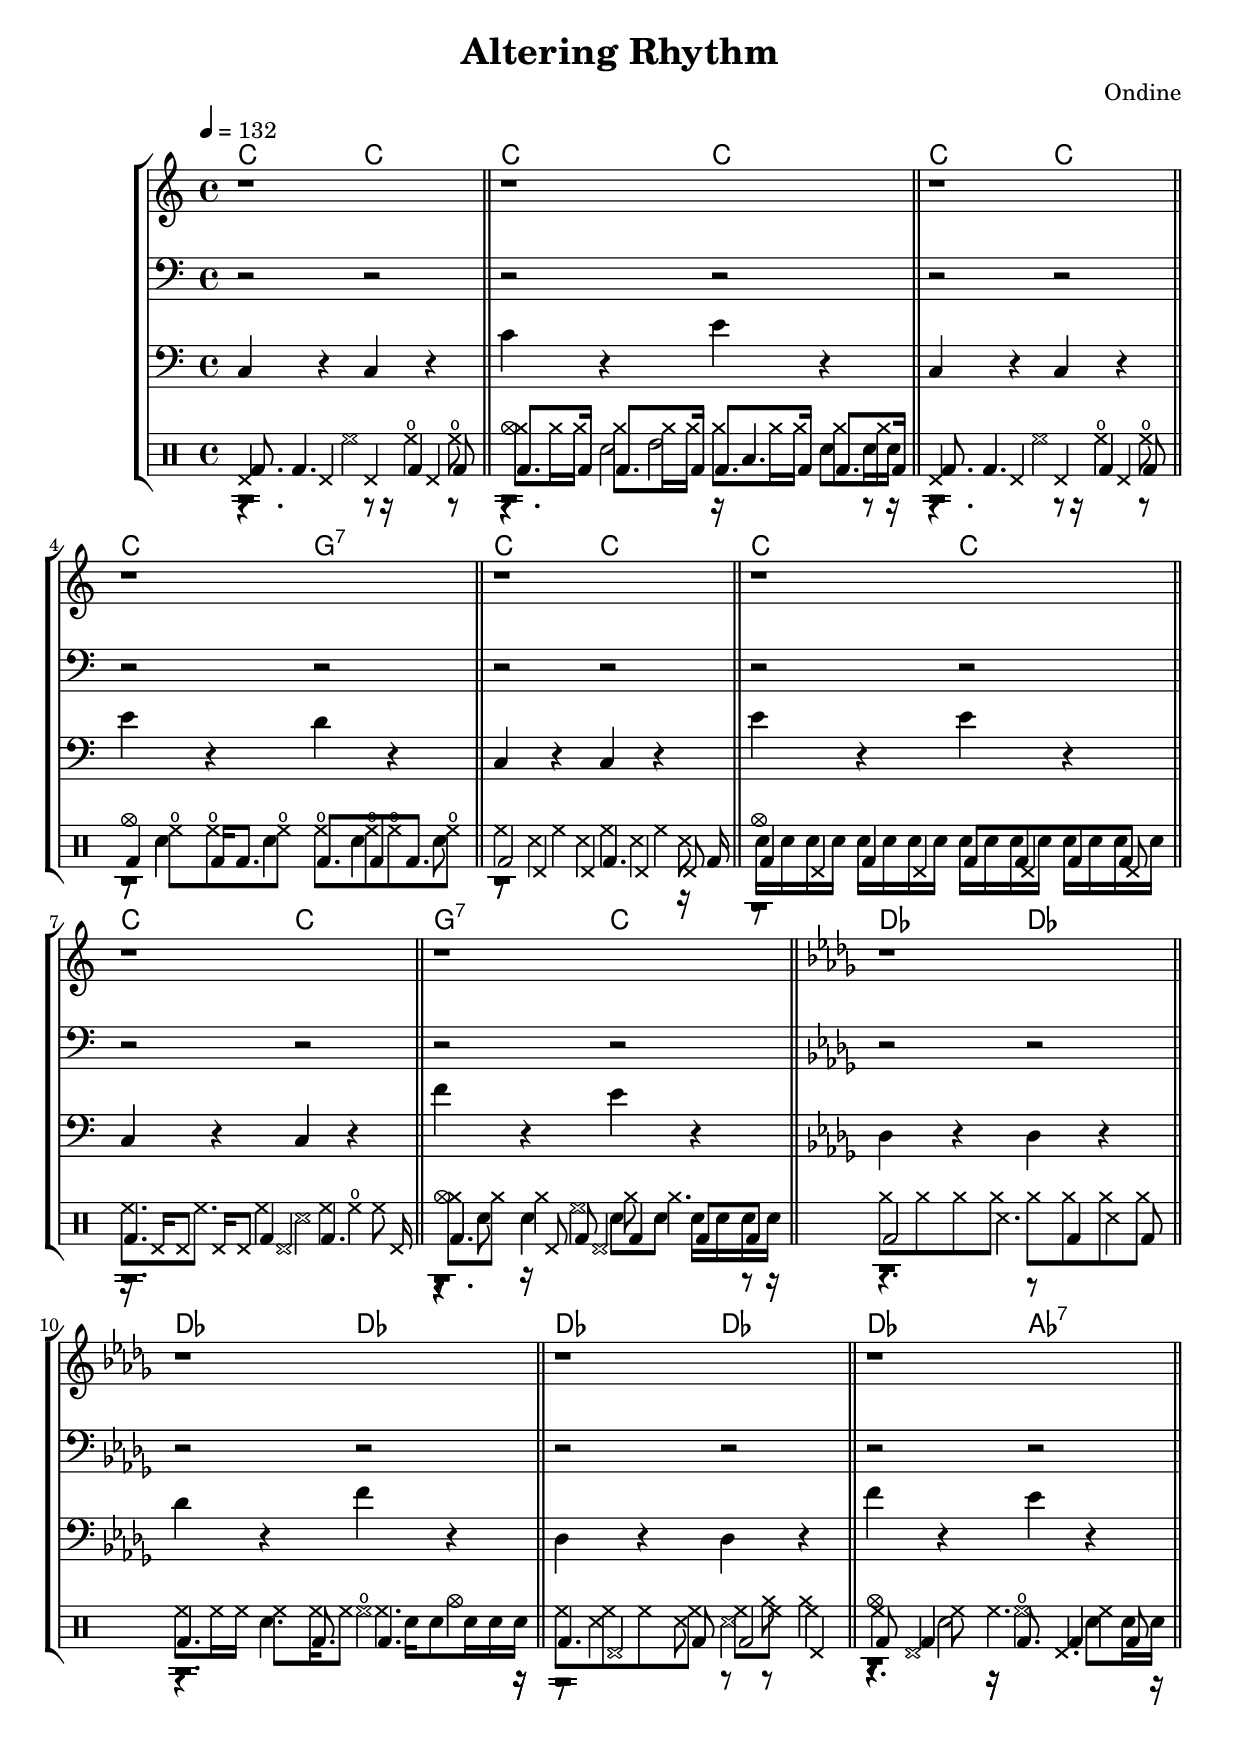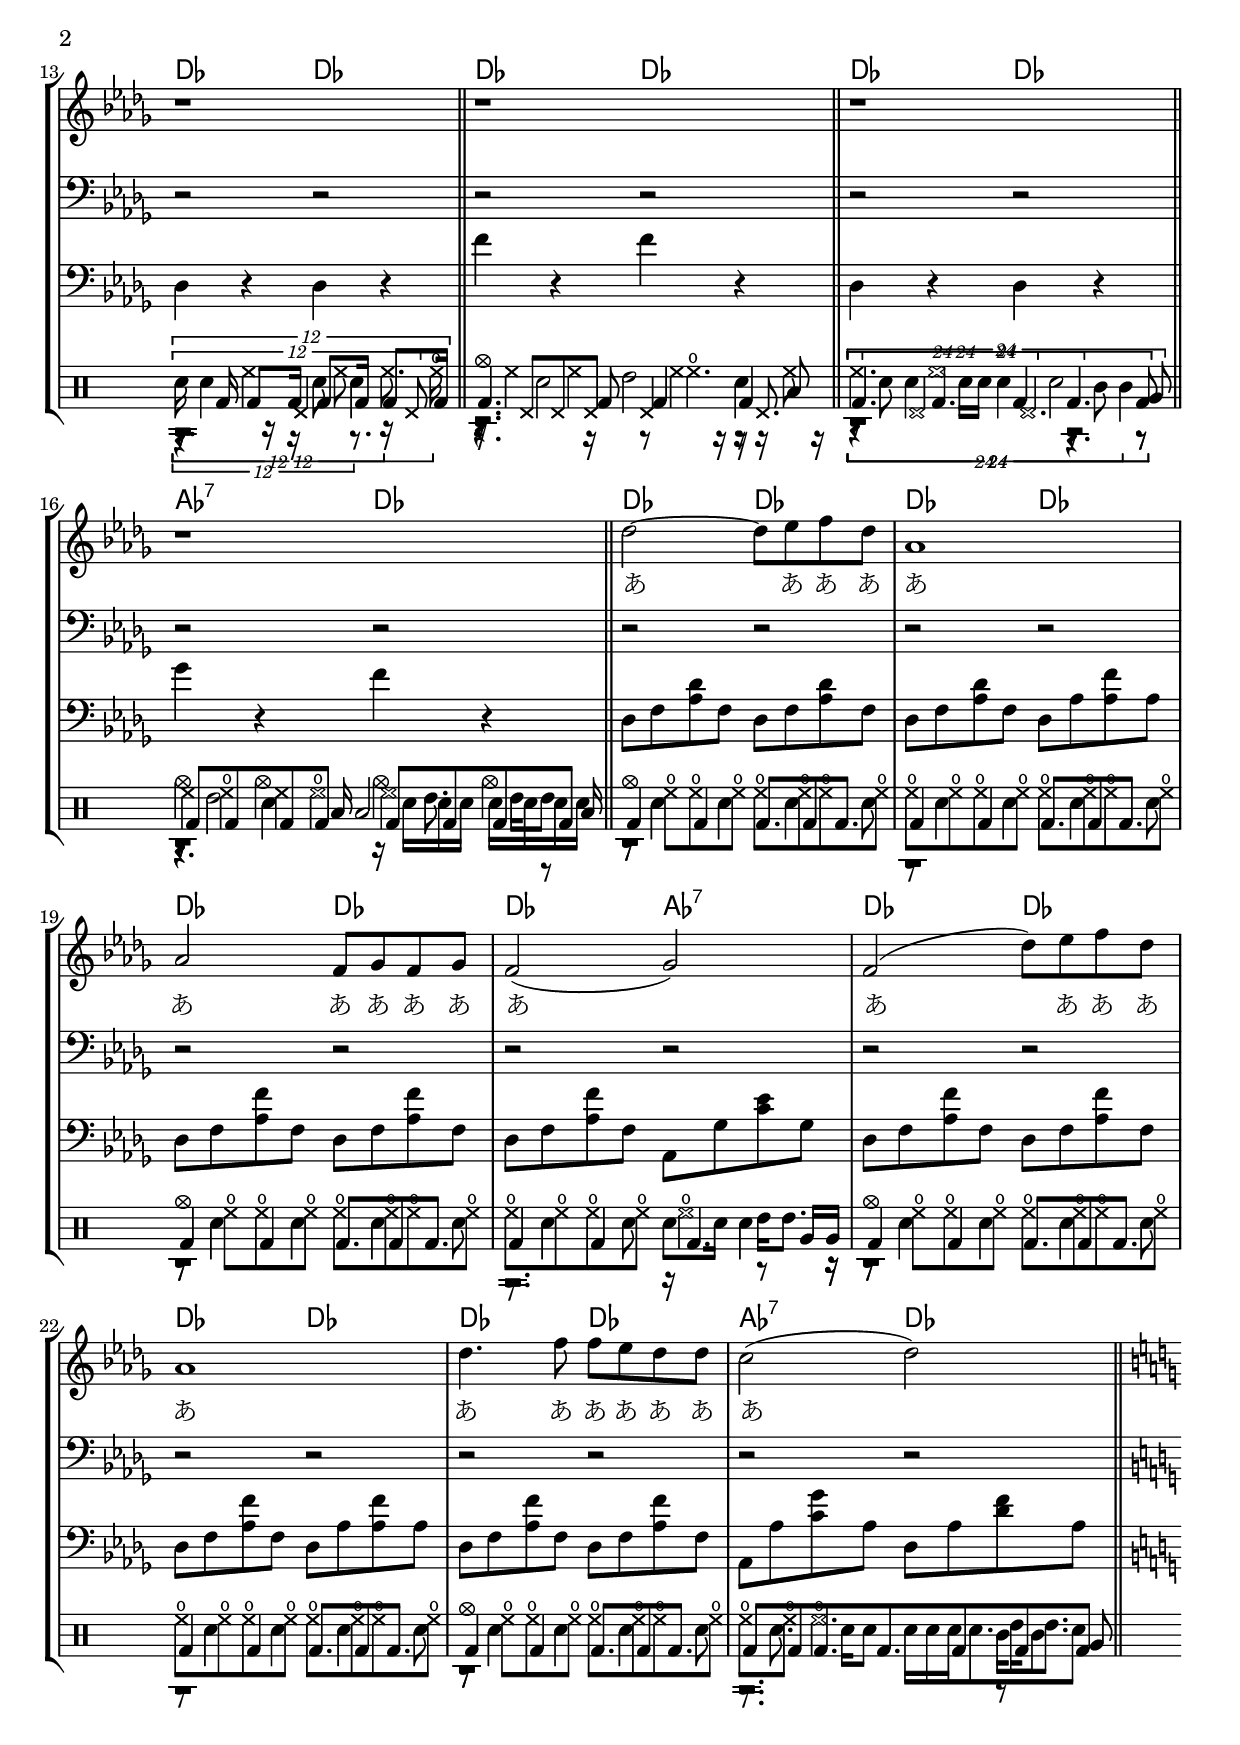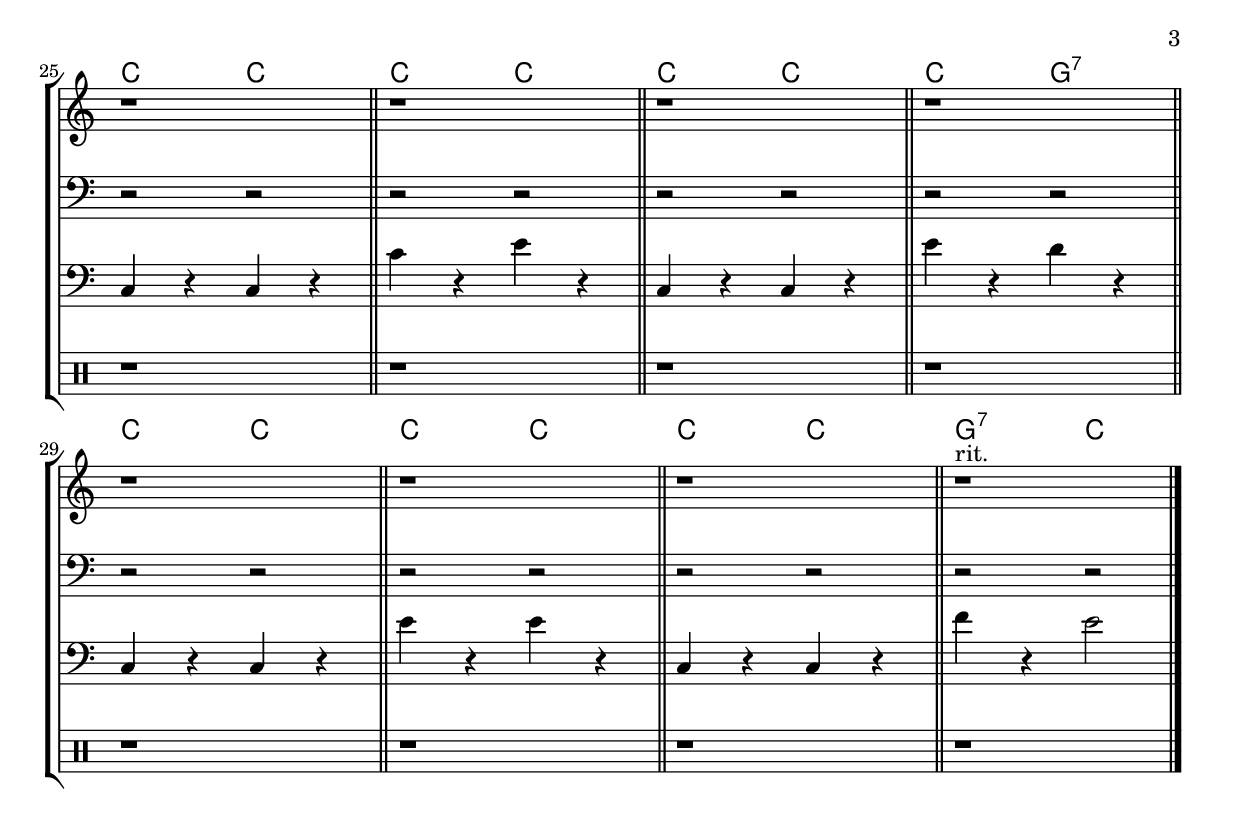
\version "2.12.1"

\header {
	title = \markup {"Altering Rhythm"}
	composer = \markup \center-column {Ondine}
}

harmony = \chordmode {
	c2 c 

	c c 

	c c 

	c g:7 

	c c 

	c c 

	c c 

	g:7 c 

	des des 

	des des 

	des des 

	des as:7 

	des des 

	des des 

	des des 

	as:7 des 

	des des des des des des des as:7 des des des des des des as:7 des 

	c c 

	c c 

	c c 

	c g:7 

	c c 

	c c 

	c c 

	g:7 c 
}

melody = {
	\key c \major
	\tempo 4 = 132
	r1   
	r1   
	r1   
	r1   
	r1   
	r1   
	r1   
	r1   
	\key des \major
	r1   
	r1   
	r1   
	r1   
	r1   
	r1   
	r1   
	r1   
	\set Staff.midiInstrument = #"Distorted Guitar"
	 des''2~des''8  es''8  f''8  des''8 
	as'1 
	as'2  f'8  ges'8  f'8  ges'8 
	f'2  (ges'2) 
	f'2  (des''8)  es''8  f''8  des''8 
	as'1 
	des''4.  f''8  f''8  es''8  des''8  des''8 
	c''2  (des''2)
	\key c \major
	r1   
	r1   
	r1   
	r1   
	r1   
	r1   
	r1   
	r1^"rit." \bar "|."
}

words = \lyricmode {
	
	
	
	
	
	
	
	
	
	
	
	
	
	
	
	
	あ  あ  あ  あ  あ  あ  あ  あ  あ  あ  あ  あ  あ  あ  あ  あ  あ  あ  あ  あ  あ  あ  あ  
	
	
	
	
	
	
	
	
}

tempochange = {
	\tempo 4 = 132
	r1 \bar "||"
	\tempo 4 = 132
	r1 \bar "||"
	\tempo 4 = 132
	r1 \bar "||"
	\tempo 4 = 132
	r1 \bar "||"
	\tempo 4 = 132
	r1 \bar "||"
	\tempo 4 = 132
	r1 \bar "||"
	\tempo 4 = 132
	r1 \bar "||"
	\tempo 4 = 132
	r1 \bar "||"
	\tempo 4 = 132
	r1 \bar "||"
	\tempo 4 = 132
	r1 \bar "||"
	\tempo 4 = 132
	r1 \bar "||"
	\tempo 4 = 132
	r1 \bar "||"
	\tempo 4 = 132
	r1 \bar "||"
	\tempo 4 = 132
	r1 \bar "||"
	\tempo 4 = 132
	r1 \bar "||"
	\tempo 4 = 132
	r1 \bar "||"
	\tempo 4 = 132
	r1 | r1 | r1 | r1 | r1 | r1 | r1 | r1 \bar "||"
	\tempo 4 = 132
	r1 \bar "||"
	\tempo 4 = 132
	r1 \bar "||"
	\tempo 4 = 132
	r1 \bar "||"
	\tempo 4 = 132
	r1 \bar "||"
	\tempo 4 = 132
	r1 \bar "||"
	\tempo 4 = 132
	r1 \bar "||"
	\tempo 4 = 132
	r1 \bar "||"
	\tempo 4 = 132
	\tempo 4 = 99 r2 \tempo 4 = 88 r2 \bar "|."
}

mainacc = {
	\clef bass
	\set Staff.midiInstrument = #"Acoustic grand"
	\key c \major
	\tempo 4 = 132
	r2
	r2
	\bar "||"

	\set Staff.midiInstrument = #"Acoustic grand"
	r2
	r2
	\bar "||"

	\set Staff.midiInstrument = #"Acoustic grand"
	r2
	r2
	\bar "||"

	\set Staff.midiInstrument = #"Acoustic grand"
	r2
	r2
	\bar "||"

	\set Staff.midiInstrument = #"Acoustic grand"
	r2
	r2
	\bar "||"

	\set Staff.midiInstrument = #"Acoustic grand"
	r2
	r2
	\bar "||"

	\set Staff.midiInstrument = #"Acoustic grand"
	r2
	r2
	\bar "||"

	\set Staff.midiInstrument = #"Acoustic grand"
	r2
	r2
	\bar "||"

	\set Staff.midiInstrument = #"Acoustic grand"
	\key des \major
	r2
	r2
	\bar "||"

	\set Staff.midiInstrument = #"Acoustic grand"
	r2
	r2
	\bar "||"

	\set Staff.midiInstrument = #"Acoustic grand"
	r2
	r2
	\bar "||"

	\set Staff.midiInstrument = #"Acoustic grand"
	r2
	r2
	\bar "||"

	\set Staff.midiInstrument = #"Acoustic grand"
	r2
	r2
	\bar "||"

	\set Staff.midiInstrument = #"Acoustic grand"
	r2
	r2
	\bar "||"

	\set Staff.midiInstrument = #"Acoustic grand"
	r2
	r2
	\bar "||"

	\set Staff.midiInstrument = #"Acoustic grand"
	r2
	r2
	\bar "||"

	\set Staff.midiInstrument = #"Acoustic grand"
	r2
	r2
	r2
	r2
	r2
	r2
	r2
	r2
	r2
	r2
	r2
	r2
	r2
	r2
	r2
	r2
	\bar "||"

	\set Staff.midiInstrument = #"Acoustic grand"
	\key c \major
	r2
	r2
	\bar "||"

	\set Staff.midiInstrument = #"Acoustic grand"
	r2
	r2
	\bar "||"

	\set Staff.midiInstrument = #"Acoustic grand"
	r2
	r2
	\bar "||"

	\set Staff.midiInstrument = #"Acoustic grand"
	r2
	r2
	\bar "||"

	\set Staff.midiInstrument = #"Acoustic grand"
	r2
	r2
	\bar "||"

	\set Staff.midiInstrument = #"Acoustic grand"
	r2
	r2
	\bar "||"

	\set Staff.midiInstrument = #"Acoustic grand"
	r2
	r2
	\bar "||"

	\set Staff.midiInstrument = #"Acoustic grand"
	r2
	r2
	\bar "|."
}

subacc = {
	\clef bass
	\set Staff.midiInstrument = #"Acoustic Bass"
	\key c \major
	\tempo 4 = 132
	c4 r4
	c4 r4
	\bar "||"

	\set Staff.midiInstrument = #"Acoustic Bass"
	c'4 r4
	e'4 r4
	\bar "||"

	\set Staff.midiInstrument = #"Acoustic Bass"
	c4 r4
	c4 r4
	\bar "||"

	\set Staff.midiInstrument = #"Acoustic Bass"
	e'4 r4
	d'4 r4
	\bar "||"

	\set Staff.midiInstrument = #"Acoustic Bass"
	c4 r4
	c4 r4
	\bar "||"

	\set Staff.midiInstrument = #"Acoustic Bass"
	e'4 r4
	e'4 r4
	\bar "||"

	\set Staff.midiInstrument = #"Acoustic Bass"
	c4 r4
	c4 r4
	\bar "||"

	\set Staff.midiInstrument = #"Acoustic Bass"
	f'4 r4
	e'4 r4
	\bar "||"

	\set Staff.midiInstrument = #"Acoustic Bass"
	\key des \major
	des4 r4
	des4 r4
	\bar "||"

	\set Staff.midiInstrument = #"Acoustic Bass"
	des'4 r4
	f'4 r4
	\bar "||"

	\set Staff.midiInstrument = #"Acoustic Bass"
	des4 r4
	des4 r4
	\bar "||"

	\set Staff.midiInstrument = #"Acoustic Bass"
	f'4 r4
	es'4 r4
	\bar "||"

	\set Staff.midiInstrument = #"Acoustic Bass"
	des4 r4
	des4 r4
	\bar "||"

	\set Staff.midiInstrument = #"Acoustic Bass"
	f'4 r4
	f'4 r4
	\bar "||"

	\set Staff.midiInstrument = #"Acoustic Bass"
	des4 r4
	des4 r4
	\bar "||"

	\set Staff.midiInstrument = #"Acoustic Bass"
	ges'4 r4
	f'4 r4
	\bar "||"

	\set Staff.midiInstrument = #"Acoustic Bass"
	des8 f <as des'> f
	des8 f <as des'> f
	des8 f <as des'> f
	des8 as <as f'> as
	des8 f <as f'> f
	des8 f <as f'> f
	des8 f <as f'> f
	as,8 ges <c' es'> ges
	des8 f <as f'> f
	des8 f <as f'> f
	des8 f <as f'> f
	des8 as <as f'> as
	des8 f <as f'> f
	des8 f <as f'> f
	as,8 as <c' ges'> as
	des8 as <des' f'> as
	\bar "||"

	\set Staff.midiInstrument = #"Acoustic Bass"
	\key c \major
	c4 r4
	c4 r4
	\bar "||"

	\set Staff.midiInstrument = #"Acoustic Bass"
	c'4 r4
	e'4 r4
	\bar "||"

	\set Staff.midiInstrument = #"Acoustic Bass"
	c4 r4
	c4 r4
	\bar "||"

	\set Staff.midiInstrument = #"Acoustic Bass"
	e'4 r4
	d'4 r4
	\bar "||"

	\set Staff.midiInstrument = #"Acoustic Bass"
	c4 r4
	c4 r4
	\bar "||"

	\set Staff.midiInstrument = #"Acoustic Bass"
	e'4 r4
	e'4 r4
	\bar "||"

	\set Staff.midiInstrument = #"Acoustic Bass"
	c4 r4
	c4 r4
	\bar "||"

	\set Staff.midiInstrument = #"Acoustic Bass"
	f'4 r4
	e'2
	\bar "|."
}

percA = {
	\drummode {
	r2 r8 hho4 hho8  \bar "||"
	cymr8 cymr16 cymr16 cymr8 cymr16 cymr16 cymr8 cymr16 cymr16 cymr8 cymr8  \bar "||"
	r2 r8 hho4 hho8  \bar "||"
	cymc1  \bar "||"
	hh4 hh4 hh4 hh4  \bar "||"
	r1  \bar "||"
	r2. hho4  \bar "||"
	cymr8 cymr8 cymr4 cymr8 cymr4.  \bar "||"
	bd2 r8 bd4 bd8  \bar "||"
	r2 hho2  \bar "||"
	hh8 hh8 hh8 hh8 hh8 hh8 hh4  \bar "||"
	hh4 hh8 hh4. hh4  \bar "||"
	\times 16/12{ r8. hh4 hh8 hh8. } \bar "||"
	r2 r8 hho4.  \bar "||"
	\times 16/24{ hh4. hh1 r8 } \bar "||"
	hh4 hh4 hh2  \bar "||"
	r8 hho8 hho8 hho8 hho8 hho8 hho8 hho8  |hho8 hho8 hho8 hho8 hho8 hho8 hho8 hho8  |r8 hho8 hho8 hho8 hho8 hho8 hho8 hho8  |hho8 hho8 hho8 hho8 hho2  |r8 hho8 hho8 hho8 hho8 hho8 hho8 hho8  |hho8 hho8 hho8 hho8 hho8 hho8 hho8 hho8  |r8 hho8 hho8 hho8 hho8 hho8 hho8 hho8  |hho8 hho8 hho2.  \bar "||"
	r1 \bar "||"
	r1 \bar "||"
	r1 \bar "||"
	r1 \bar "||"
	r1 \bar "||"
	r1 \bar "||"
	r1 \bar "||"
	r1 \bar "|."
	}
}

percB = {
	\drummode {
	hhp4 hhp4 hhp4 hhp4  \bar "||"
	r4 sn2 sn8 sn16 sn16  \bar "||"
	hhp4 hhp4 hhp4 hhp4  \bar "||"
	r8 hho8 hho8 hho8 hho8 hho8 hho8 hho8  \bar "||"
	r8 ss4 ss4 ss4 ss8  \bar "||"
	sn16 sn16 sn16 sn16 sn16 sn16 sn16 sn16 sn16 sn16 sn16 sn16 sn16 sn16 sn16 sn16  \bar "||"
	r16 hhp16 hhp8 hhp16 hhp8 hhp2 hhp16  \bar "||"
	r8 sn8 sn4 sn8 sn8 sn16 sn16 sn16 sn16  \bar "||"
	r4. ss4. ss4  \bar "||"
	hh8 hh16 hh16 hh8 hh16 hh8 hh4. r16  \bar "||"
	bd4. bd8 bd2  \bar "||"
	r8 hhp2 hhp4.  \bar "||"
	\times 16/12{ sn16 sn4 r16 sn8 sn4 } \bar "||"
	r16 hh4 hh4 hh4 r16 hh8  \bar "||"
	\times 16/24{ r8 sn8 sn4 sn16 sn16 sn4 sn2 r8 } \bar "||"
	r4 sn4 r16 sn16 sn16 sn16 sn16 sn16 sn16 sn16  \bar "||"
	r8 sn4 sn4 sn4 sn8  |r8 sn4 sn4 sn4 sn8  |r8 sn4 sn4 sn4 sn8  |r8 sn4 sn8 sn8 sn16 sn4 r16  |r8 sn4 sn4 sn4 sn8  |r8 sn4 sn4 sn4 sn8  |r8 sn4 sn4 sn4 sn8  |r8 sn8. sn16 sn8 sn16 sn16 sn16 sn8. sn8  \bar "||"
	r1 \bar "||"
	r1 \bar "||"
	r1 \bar "||"
	r1 \bar "||"
	r1 \bar "||"
	r1 \bar "||"
	r1 \bar "||"
	r1 \bar "|."
	}
}

percC = {
	\drummode {
	r4. hh2 r8  \bar "||"
	bd8. bd16 bd8. bd16 bd8. bd16 bd8. bd16  \bar "||"
	r4. hh2 r8  \bar "||"
	r1  \bar "||"
	r8 hhp4 hhp4 hhp4 hhp8  \bar "||"
	bd4 bd4 bd8 bd8 bd8 bd8  \bar "||"
	hh8. hh8. hh4 hh4 hh8  \bar "||"
	bd4. bd8 bd4 bd8 bd8  \bar "||"
	cymr8 cymr8 cymr8 cymr8 cymr8 cymr8 cymr8 cymr8  \bar "||"
	r4 sn4. sn16 sn8 sn16 sn16 sn16  \bar "||"
	r8 ss4 ss8 ss2  \bar "||"
	r4 sn2 sn8 sn16 sn16  \bar "||"
	\times 16/12{ r8 bd16 bd8 bd16 bd8 bd16 bd8 bd16 } \bar "||"
	r8 hhp8 hhp8 hhp8 hhp4 r16 hhp8.  \bar "||"
	\times 16/24{ bd4. bd4. bd4 bd4. bd8 } \bar "||"
	bd8 bd8 bd8 bd8 bd8 bd8 bd8 bd8  \bar "||"
	bd4 bd4 bd8. bd8 bd8.  |bd4 bd4 bd8. bd8 bd8.  |bd4 bd4 bd8. bd8 bd8.  |bd4 bd4 r16 bd4. r16  |bd4 bd4 bd8. bd8 bd8.  |bd4 bd4 bd8. bd8 bd8.  |bd4 bd4 bd8. bd8 bd8.  |bd8 bd8 bd8. bd8. bd8 bd8 bd8  \bar "||"
	r1 \bar "||"
	r1 \bar "||"
	r1 \bar "||"
	r1 \bar "||"
	r1 \bar "||"
	r1 \bar "||"
	r1 \bar "||"
	r1 \bar "|."
	}
}

percD = {
	\drummode {
	bd8. bd4. r16 bd4 bd8  \bar "||"
	r4. tommh2 r8  \bar "||"
	bd8. bd4. r16 bd4 bd8  \bar "||"
	r8 sn4 sn4 sn4 sn8  \bar "||"
	bd2 bd4. r16 bd16  \bar "||"
	r8 hhp4 hhp4 hhp4 hhp8  \bar "||"
	r2 ss2  \bar "||"
	cymc1  \bar "||"
	r1 \bar "||"
	bd4. bd8. bd4. r16  \bar "||"
	r8 hhp2 r8 hhp4  \bar "||"
	bd8 bd4 r16 bd8. bd4 bd8  \bar "||"
	\times 16/12{ r4 r16 hhp4 r16 hhp8 } \bar "||"
	r8. sn2 r16 sn4  \bar "||"
	\times 16/24{ r1 r2 } \bar "||"
	r8 hho4 hho2 r8  \bar "||"
	cymc1  |r1  |cymc1  |r1  |cymc1  |r1  |cymc1  |r1  \bar "||"
	r1 \bar "||"
	r1 \bar "||"
	r1 \bar "||"
	r1 \bar "||"
	r1 \bar "||"
	r1 \bar "||"
	r1 \bar "||"
	r1 \bar "|."
	}
}

percE = {
	\drummode {
	r1 \bar "||"
	r2 r16 toml4. r16  \bar "||"
	r1 \bar "||"
	bd4 bd16 bd8. bd8. bd8 bd8.  \bar "||"
	r1 \bar "||"
	cymc1  \bar "||"
	bd4. bd4 bd4.  \bar "||"
	r4 r16 hhp8 hhp2 r16  \bar "||"
	r1 \bar "||"
	r2. cymc4  \bar "||"
	r2 r8 cymr8 cymr4  \bar "||"
	r4. r16 hho2 r16  \bar "||"
	\times 16/12{ r2 r8. hho16 } \bar "||"
	bd4. bd8 bd4 bd4  \bar "||"
	\times 16/24{ r4 hhp2 hhp2. } \bar "||"
	cymc4 cymc4 cymc4 cymc4  \bar "||"
	r1 |r1 |r1 |r2. tommh16 tommh8.  |r1 |r1 |r1 |r2. tommh16 tommh8.  \bar "||"
	r1 \bar "||"
	r1 \bar "||"
	r1 \bar "||"
	r1 \bar "||"
	r1 \bar "||"
	r1 \bar "||"
	r1 \bar "||"
	r1 \bar "|."
	}
}

percF = {
	\drummode {
	r1 \bar "||"
	cymc1  \bar "||"
	r1 \bar "||"
	r1 \bar "||"
	r1 \bar "||"
	r1 \bar "||"
	r1 \bar "||"
	r4. hh2 r8  \bar "||"
	r1 \bar "||"
	r1 \bar "||"
	r1 \bar "||"
	cymc1  \bar "||"
	r1 \bar "||"
	cymc1  \bar "||"
	\times 16/24{ r1 r8 tomml8 tomml4 } \bar "||"
	r8 tommh2 tommh8. tommh16 tommh8  \bar "||"
	r1 |r1 |r1 |r2. r8 tomfh16 tomfh16  |r1 |r1 |r1 |r2. r8 tomfh8  \bar "||"
	r1 \bar "||"
	r1 \bar "||"
	r1 \bar "||"
	r1 \bar "||"
	r1 \bar "||"
	r1 \bar "||"
	r1 \bar "||"
	r1 \bar "|."
	}
}

percG = {
	\drummode {
	r1 \bar "||"
	r1 \bar "||"
	r1 \bar "||"
	r1 \bar "||"
	r1 \bar "||"
	r1 \bar "||"
	r1 \bar "||"
	r1 \bar "||"
	r1 \bar "||"
	r1 \bar "||"
	r1 \bar "||"
	r1 \bar "||"
	r1 \bar "||"
	r4. r16 tommh2 r16  \bar "||"
	\times 16/24{ r1 r4. tomfh8 } \bar "||"
	r4. toml16 toml2 toml16  \bar "||"
	r1 |r1 |r1 |r1 |r1 |r1 |r1 |r2. tomml16 tomml8.  \bar "||"
	r1 \bar "||"
	r1 \bar "||"
	r1 \bar "||"
	r1 \bar "||"
	r1 \bar "||"
	r1 \bar "||"
	r1 \bar "||"
	r1 \bar "|."
	}
}

percH = {
	\drummode {
	r1 \bar "||"
	r1 \bar "||"
	r1 \bar "||"
	r1 \bar "||"
	r1 \bar "||"
	r1 \bar "||"
	r1 \bar "||"
	r1 \bar "||"
	r1 \bar "||"
	r1 \bar "||"
	r1 \bar "||"
	r1 \bar "||"
	r1 \bar "||"
	r2. r8 toml8  \bar "||"
	r1 \bar "||"
	r1 \bar "||"
	r1 | r1 | r1 | r1 | r1 | r1 | r1 | r1 \bar "||"
	r1 \bar "||"
	r1 \bar "||"
	r1 \bar "||"
	r1 \bar "||"
	r1 \bar "||"
	r1 \bar "||"
	r1 \bar "||"
	r1 \bar "|."
	}
}

\score {
	<<
		\new StaffGroup <<
			\new ChordNames {\harmony}
			\new Voice = "melody" {\melody}
			\new Lyrics \lyricsto "melody" \words
			\new Staff = "mainacc" {\mainacc}
			\new Staff = "subacc" {\subacc}
			\new DrumStaff <<
				\new DrumVoice {\percA}
				\new DrumVoice {\percB}
				\new DrumVoice {\percC}
				\new DrumVoice {\percD}
				\new DrumVoice {\percE}
				\new DrumVoice {\percF}
				\new DrumVoice {\percG}
				\new DrumVoice {\percH}
			>>
		>>
	>>
	\layout { }
}
